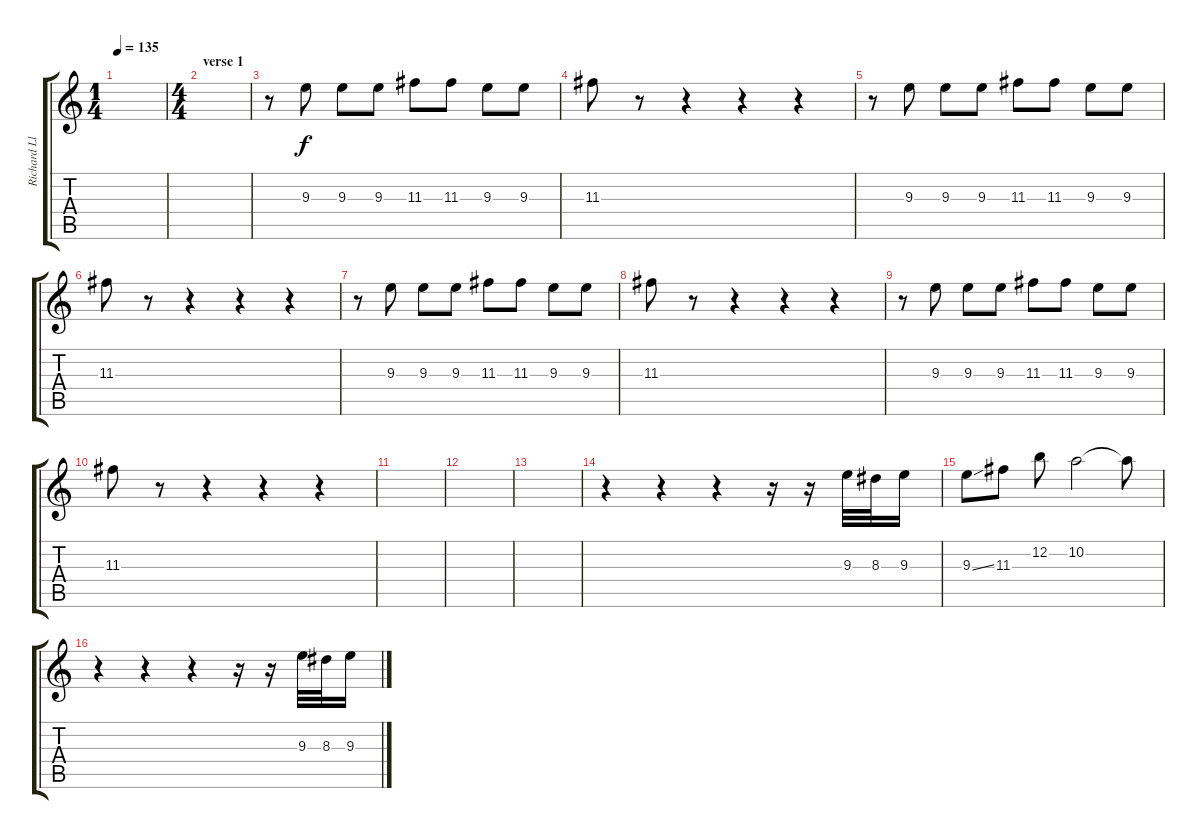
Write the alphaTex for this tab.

\track ("Richard Lloyd" "Richard Ll") {instrument distortionguitar}
\staff {score tabs}
\tuning (E4 B3 G3 D3 A2 E2) {hide}
\ts (1 4)
\tempo 135
\clef g2
\ks c
|
\ts (4 4)
\section ("" "verse 1")
|
r.8 9.3.8 9.3.8 9.3.8 11.3.8 11.3.8 9.3.8 9.3.8 |
11.3.8 r.8 r.4 r.4 r.4 |
r.8 9.3.8 9.3.8 9.3.8 11.3.8 11.3.8 9.3.8 9.3.8 |
11.3.8 r.8 r.4 r.4 r.4 |
r.8 9.3.8 9.3.8 9.3.8 11.3.8 11.3.8 9.3.8 9.3.8 |
11.3.8 r.8 r.4 r.4 r.4 |
r.8 9.3.8 9.3.8 9.3.8 11.3.8 11.3.8 9.3.8 9.3.8 |
11.3.8 r.8 r.4 r.4 r.4 |
|
|
|
r.4 r.4 r.4 r.16 r.16 9.3.32 8.3.32 9.3.16 |
9.3{ss}.8 11.3.8 12.2.8 10.2.2 10.2{t}.8 |
r.4 r.4 r.4 r.16 r.16 9.3.32 8.3.32 9.3.16
